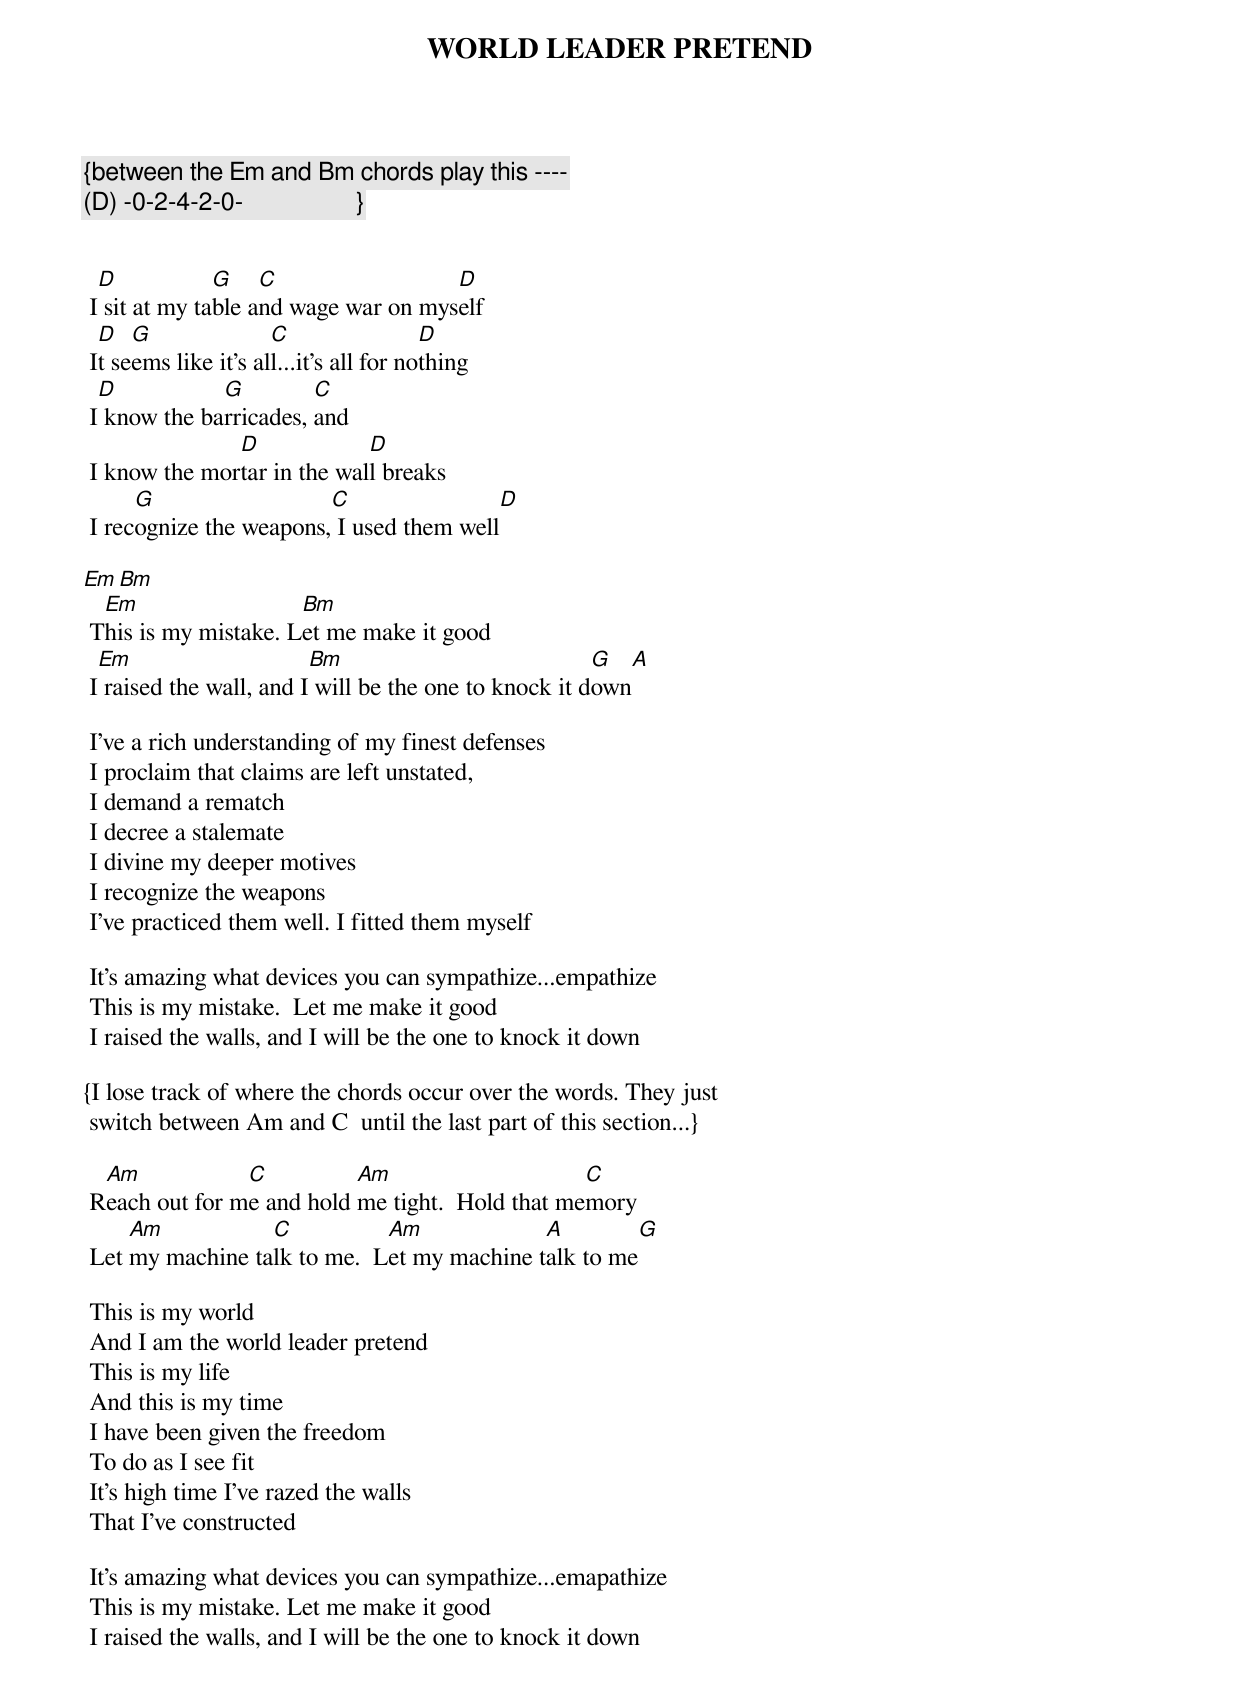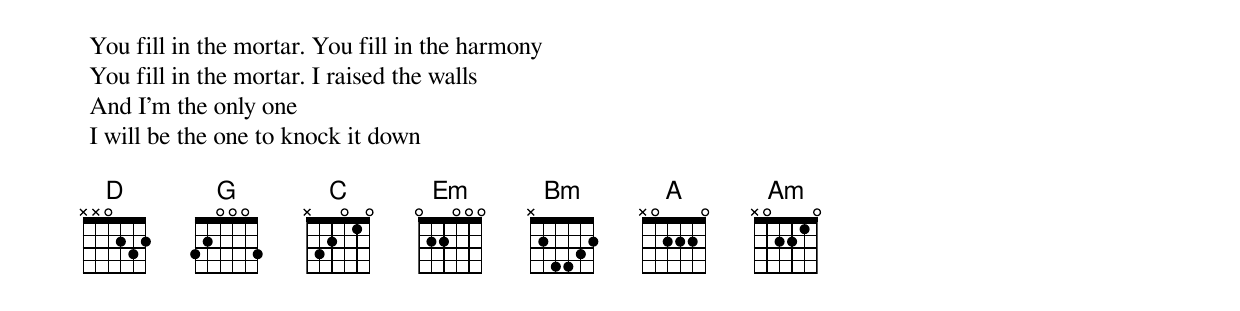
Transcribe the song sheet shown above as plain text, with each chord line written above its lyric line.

WORLD LEADER PRETEND

 {between the Em and Bm chords play this ----
  (D) -0-2-4-2-0-                  }

{intro  Em   Bm   Em   Bm  Em   Bm    G     A }

  D            G    C                 D
 I sit at my table and wage war on myself
  D   G               C                  D
 It seems like it's all...it's all for nothing
  D           G         C
 I know the barricades, and
               D             D
 I know the mortar in the wall breaks
      G                  C                 D
 I recognize the weapons, I used them well

  Em  Bm
  Em                  Bm
 This is my mistake. Let me make it good
  Em                     Bm                            G    A
 I raised the wall, and I will be the one to knock it down

 I've a rich understanding of my finest defenses
 I proclaim that claims are left unstated,
 I demand a rematch
 I decree a stalemate
 I divine my deeper motives
 I recognize the weapons
 I've practiced them well. I fitted them myself

 It's amazing what devices you can sympathize...empathize
 This is my mistake.  Let me make it good
 I raised the walls, and I will be the one to knock it down

{I lose track of where the chords occur over the words. They just
 switch between Am and C  until the last part of this section...}

  Am            C          Am                     C
 Reach out for me and hold me tight.  Hold that memory
     Am           C           Am             A           G
 Let my machine talk to me.  Let my machine talk to me

 This is my world
 And I am the world leader pretend
 This is my life
 And this is my time
 I have been given the freedom
 To do as I see fit
 It's high time I've razed the walls
 That I've constructed

 It's amazing what devices you can sympathize...emapathize
 This is my mistake. Let me make it good
 I raised the walls, and I will be the one to knock it down

 You fill in the mortar. You fill in the harmony
 You fill in the mortar. I raised the walls
 And I'm the only one
 I will be the one to knock it down

{end on Em}
